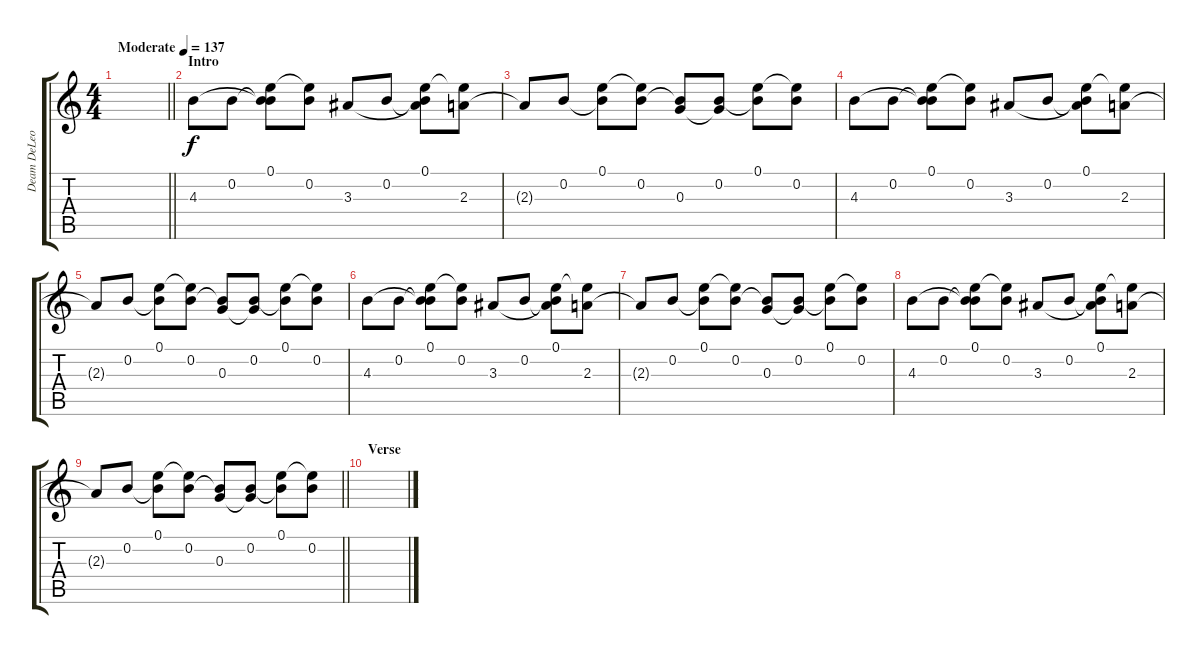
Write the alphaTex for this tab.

\track ("Deam DeLeo 3rd Guitar" "Deam DeLeo") {instrument overdrivenguitar}
\staff {score tabs}
\tuning (E4 B3 G3 D3 A2 E2) {hide}
\ts (4 4)
\tempo (137 "Moderate")
\clef g2
\barLineRight lightlight
\ks c
|
\section ("" "Intro")
4.3.8 0.2.8 (0.1 0.2{t} 4.3{t}).8 (0.1{t} 0.2).8 3.3.8 0.2.8 (0.1 0.2{t} 3.3{t}).8 (0.1{t} 2.3).8 |
2.3{t}.8 0.2.8 (0.1 0.2{t}).8 (0.1{t} 0.2).8 (0.2{t} 0.3).8 (0.2 0.3{t}).8 (0.1 0.2{t}).8 (0.1{t} 0.2).8 |
4.3.8 0.2.8 (0.1 0.2{t} 4.3{t}).8 (0.1{t} 0.2).8 3.3.8 0.2.8 (0.1 0.2{t} 3.3{t}).8 (0.1{t} 2.3).8 |
2.3{t}.8 0.2.8 (0.1 0.2{t}).8 (0.1{t} 0.2).8 (0.2{t} 0.3).8 (0.2 0.3{t}).8 (0.1 0.2{t}).8 (0.1{t} 0.2).8 |
4.3.8 0.2.8 (0.1 0.2{t} 4.3{t}).8 (0.1{t} 0.2).8 3.3.8 0.2.8 (0.1 0.2{t} 3.3{t}).8 (0.1{t} 2.3).8 |
2.3{t}.8 0.2.8 (0.1 0.2{t}).8 (0.1{t} 0.2).8 (0.2{t} 0.3).8 (0.2 0.3{t}).8 (0.1 0.2{t}).8 (0.1{t} 0.2).8 |
4.3.8 0.2.8 (0.1 0.2{t} 4.3{t}).8 (0.1{t} 0.2).8 3.3.8 0.2.8 (0.1 0.2{t} 3.3{t}).8 (0.1{t} 2.3).8 |
\barLineRight lightlight
2.3{t}.8 0.2.8 (0.1 0.2{t}).8 (0.1{t} 0.2).8 (0.2{t} 0.3).8 (0.2 0.3{t}).8 (0.1 0.2{t}).8 (0.1{t} 0.2).8 |
\section ("" "Verse")
